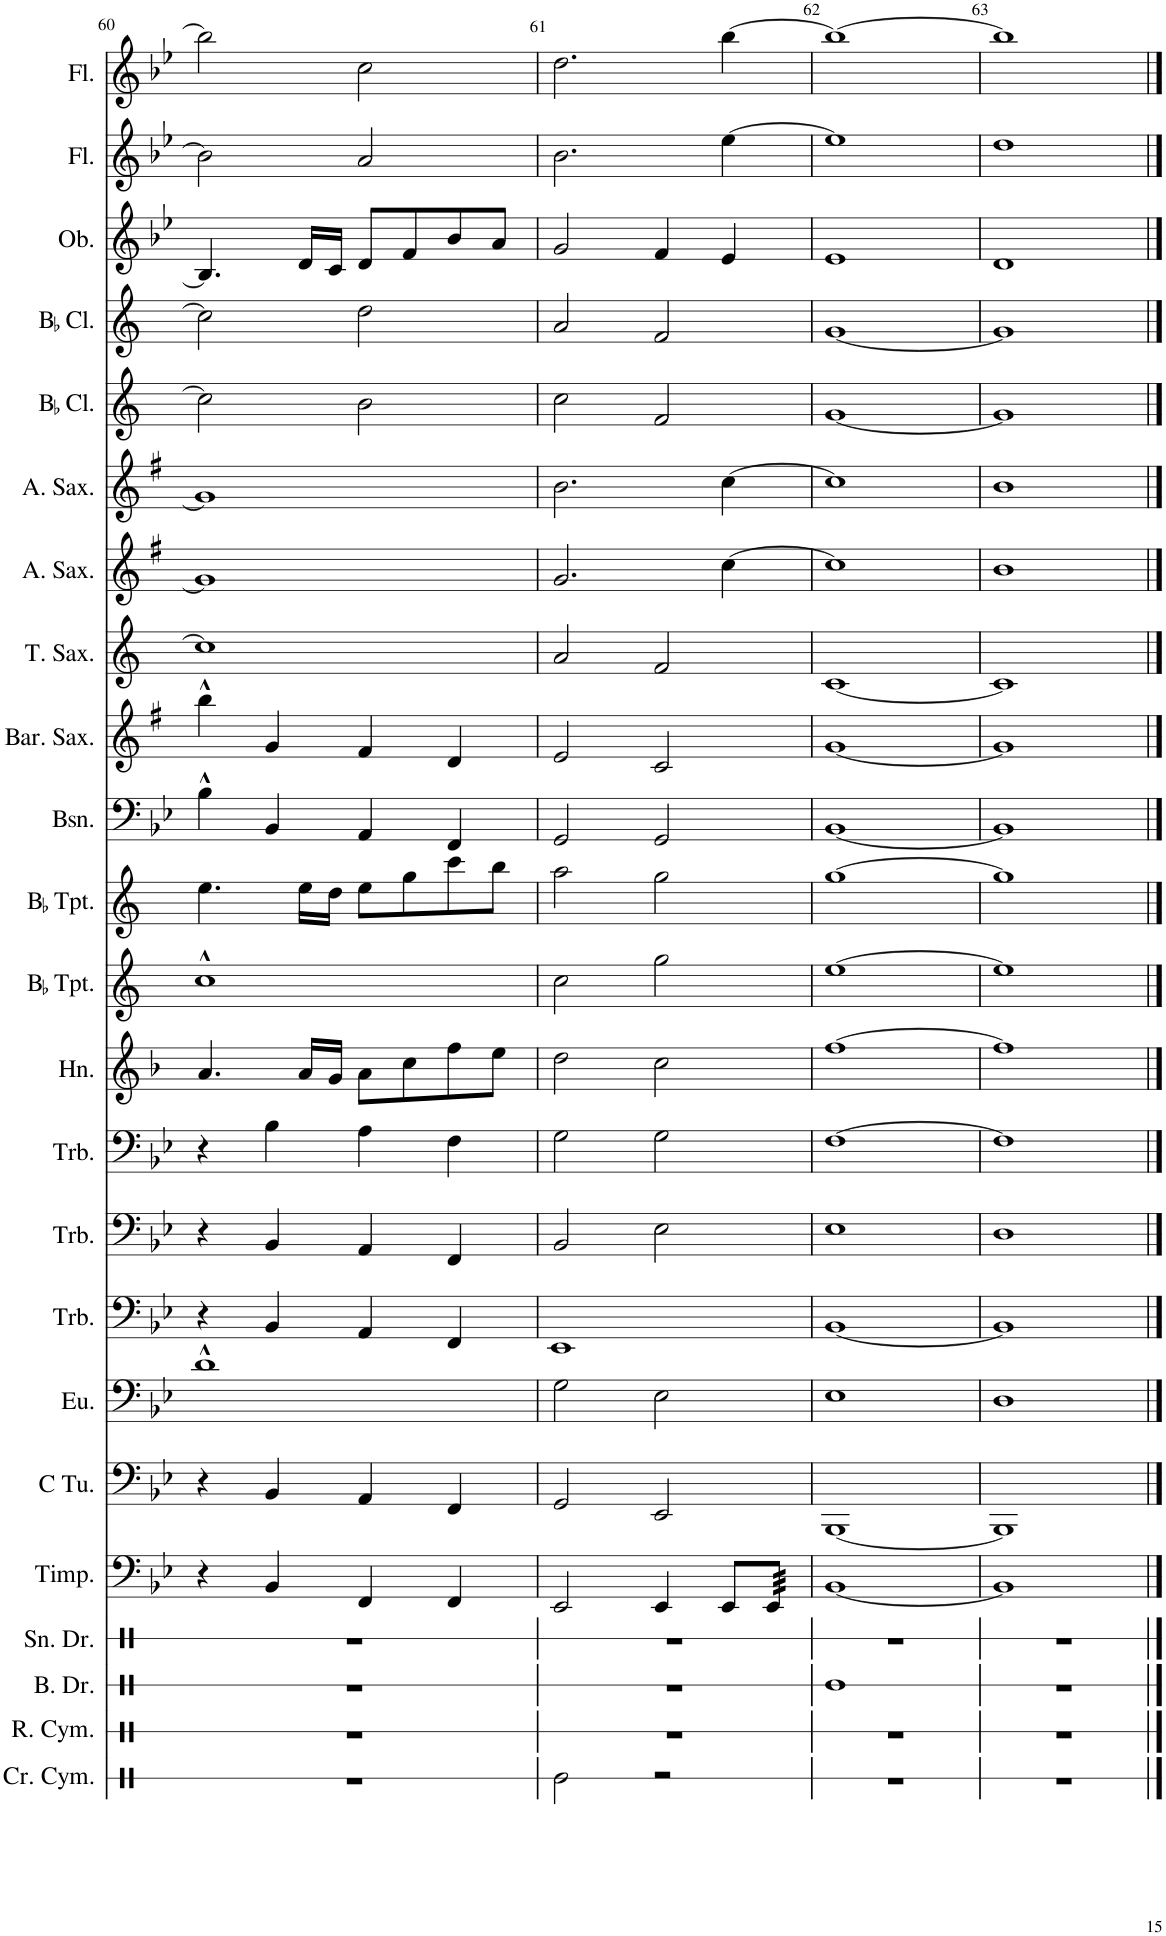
**kern	**kern	**kern	**kern	**kern	**kern	**kern	**kern	**kern	**kern	**kern	**kern	**kern	**kern	**kern	**kern	**kern	**kern	**kern	**kern	**kern	**kern	**kern
*part23	*part22	*part21	*part20	*part19	*part18	*part17	*part16	*part15	*part14	*part13	*part12	*part11	*part10	*part9	*part8	*part7	*part6	*part5	*part4	*part3	*part2	*part1
*staff23	*staff22	*staff21	*staff20	*staff19	*staff18	*staff17	*staff16	*staff15	*staff14	*staff13	*staff12	*staff11	*staff10	*staff9	*staff8	*staff7	*staff6	*staff5	*staff4	*staff3	*staff2	*staff1
*I"Crash Cymbal	*I"Ride Cymbal	*I"Bass Drum	*I"Snare Drum	*I"Timpani	*I"C Tuba	*I"Euphonium	*I"Trombone 3	*I"Trombone 2	*I"Trombone 1	*I"Horn	*I"BaccidentalFlat Trumpet	*I"BaccidentalFlat Trumpet	*I"Bassoon	*I"Baritone Saxophone	*I"Tenor Saxophone	*I"Alto Saxophone	*I"Alto Saxophone	*I"BaccidentalFlat Clarinet	*I"BaccidentalFlat Clarinet	*I"Oboe	*I"Flute	*I"Flute
*I'Cr. Cym.	*I'R. Cym.	*I'B. Dr.	*I'Sn. Dr.	*I'Timp.	*I'C Tu.	*I'Eu.	*I'Trb.	*I'Trb.	*I'Trb.	*I'Hn.	*I'BaccidentalFlat Tpt.	*I'BaccidentalFlat Tpt.	*I'Bsn.	*I'Bar. Sax.	*I'T. Sax.	*I'A. Sax.	*I'A. Sax.	*I'BaccidentalFlat Cl.	*I'BaccidentalFlat Cl.	*I'Ob.	*I'Fl.	*I'Fl.
!!LO:PB:g=z
*clefX	*clefX	*clefX	*clefX	*clefF4	*clefF4	*clefF4	*clefF4	*clefF4	*clefF4	*clefG2	*clefG2	*clefG2	*clefF4	*clefG2	*clefG2	*clefG2	*clefG2	*clefG2	*clefG2	*clefG2	*clefG2	*clefG2
*	*	*	*	*	*	*	*	*	*	*Trd4c7	*Trd1c2	*Trd1c2	*	*Trd12c21	*Trd8c14	*Trd5c9	*Trd5c9	*Trd1c2	*Trd1c2	*	*	*
*k[]	*k[]	*k[]	*k[]	*k[b-e-]	*k[b-e-]	*k[b-e-]	*k[b-e-]	*k[b-e-]	*k[b-e-]	*k[b-]	*k[]	*k[]	*k[b-e-]	*k[f#]	*k[]	*k[f#]	*k[f#]	*k[]	*k[]	*k[b-e-]	*k[b-e-]	*k[b-e-]
*M4/4	*M4/4	*M4/4	*M4/4	*M4/4	*M4/4	*M4/4	*M4/4	*M4/4	*M4/4	*M4/4	*M4/4	*M4/4	*M4/4	*M4/4	*M4/4	*M4/4	*M4/4	*M4/4	*M4/4	*M4/4	*M4/4	*M4/4
=60	=60	=60	=60	=60	=60	=60	=60	=60	=60	=60	=60	=60	=60	=60	=60	=60	=60	=60	=60	=60	=60	=60
1r	1r	1r	1r	4r	4r	1d^^	4r	4r	4r	4.a/	1cc^^	4.ee\	4B-^^\	4bb^^\	1cc]	1g]	1g]	2cc\]	2cc\]	4.B-/]	2b-\]	2bb-\]
.	.	.	.	4BB-/	4BB-/	.	4BB-/	4BB-/	4B-\	.	.	.	4BB-/	4g/	.	.	.	.	.	.	.	.
.	.	.	.	.	.	.	.	.	.	16a/LL	.	16ee\LL	.	.	.	.	.	.	.	16d/LL	.	.
.	.	.	.	.	.	.	.	.	.	16g/JJ	.	16dd\JJ	.	.	.	.	.	.	.	16c/JJ	.	.
.	.	.	.	4FF/	4AA/	.	4AA/	4AA/	4A\	8a\L	.	8ee\L	4AA/	4f#/	.	.	.	2b\	2dd\	8d/L	2a/	2cc\
.	.	.	.	.	.	.	.	.	.	8cc\	.	8gg\	.	.	.	.	.	.	.	8f/	.	.
.	.	.	.	4FF/	4FF/	.	4FF/	4FF/	4F\	8ff\	.	8ccc\	4FF/	4d/	.	.	.	.	.	8b-/	.	.
.	.	.	.	.	.	.	.	.	.	8ee\J	.	8bb\J	.	.	.	.	.	.	.	8a/J	.	.
=61	=61	=61	=61	=61	=61	=61	=61	=61	=61	=61	=61	=61	=61	=61	=61	=61	=61	=61	=61	=61	=61	=61
2Re\	1r	1r	1r	2EE-/	2GG/	2G\	1EE-	2BB-/	2G\	2dd\	2cc\	2aa\	2GG/	2e/	2a/	2.g/	2.b\	2cc\	2a/	2g/	2.b-\	2.dd\
2r	.	.	.	4EE-/	2EE-/	2E-\	.	2E-\	2G\	2cc\	2gg\	2gg\	2GG/	2c/	2f/	.	.	2f/	2f/	4f/	.	.
.	.	.	.	8EE-/L	.	.	.	.	.	.	.	.	.	.	.	[4cc\	[4cc\	.	.	4e-/	[4ee-\	[4bb-\
*	*	*	*	*tremolo	*	*	*	*	*	*	*	*	*	*	*	*	*	*	*	*	*	*
.	.	.	.	64EE-/	.	.	.	.	.	.	.	.	.	.	.	.	.	.	.	.	.	.
.	.	.	.	64EE-/	.	.	.	.	.	.	.	.	.	.	.	.	.	.	.	.	.	.
.	.	.	.	64EE-/	.	.	.	.	.	.	.	.	.	.	.	.	.	.	.	.	.	.
.	.	.	.	64EE-/	.	.	.	.	.	.	.	.	.	.	.	.	.	.	.	.	.	.
.	.	.	.	64EE-/	.	.	.	.	.	.	.	.	.	.	.	.	.	.	.	.	.	.
.	.	.	.	64EE-/	.	.	.	.	.	.	.	.	.	.	.	.	.	.	.	.	.	.
.	.	.	.	64EE-/	.	.	.	.	.	.	.	.	.	.	.	.	.	.	.	.	.	.
.	.	.	.	64EE-/JJJJ	.	.	.	.	.	.	.	.	.	.	.	.	.	.	.	.	.	.
*	*	*	*	*Xtremolo	*	*	*	*	*	*	*	*	*	*	*	*	*	*	*	*	*	*
=62	=62	=62	=62	=62	=62	=62	=62	=62	=62	=62	=62	=62	=62	=62	=62	=62	=62	=62	=62	=62	=62	=62
1r	1r	1Re	1r	[1BB-	[1BBB-	1E-	[1BB-	1E-	[1F	[1ff	[1ee	[1gg	[1BB-	[1g	[1c	1cc]	1cc]	[1g	[1g	1e-	1ee-]	1bb-_
=63	=63	=63	=63	=63	=63	=63	=63	=63	=63	=63	=63	=63	=63	=63	=63	=63	=63	=63	=63	=63	=63	=63
1r	1r	1r	1r	1BB-]	1BBB-]	1D	1BB-]	1D	1F]	1ff]	1ee]	1gg]	1BB-]	1g]	1c]	1b	1b	1g]	1g]	1d	1dd	1bb-]
==	==	==	==	==	==	==	==	==	==	==	==	==	==	==	==	==	==	==	==	==	==	==
*-	*-	*-	*-	*-	*-	*-	*-	*-	*-	*-	*-	*-	*-	*-	*-	*-	*-	*-	*-	*-	*-	*-
